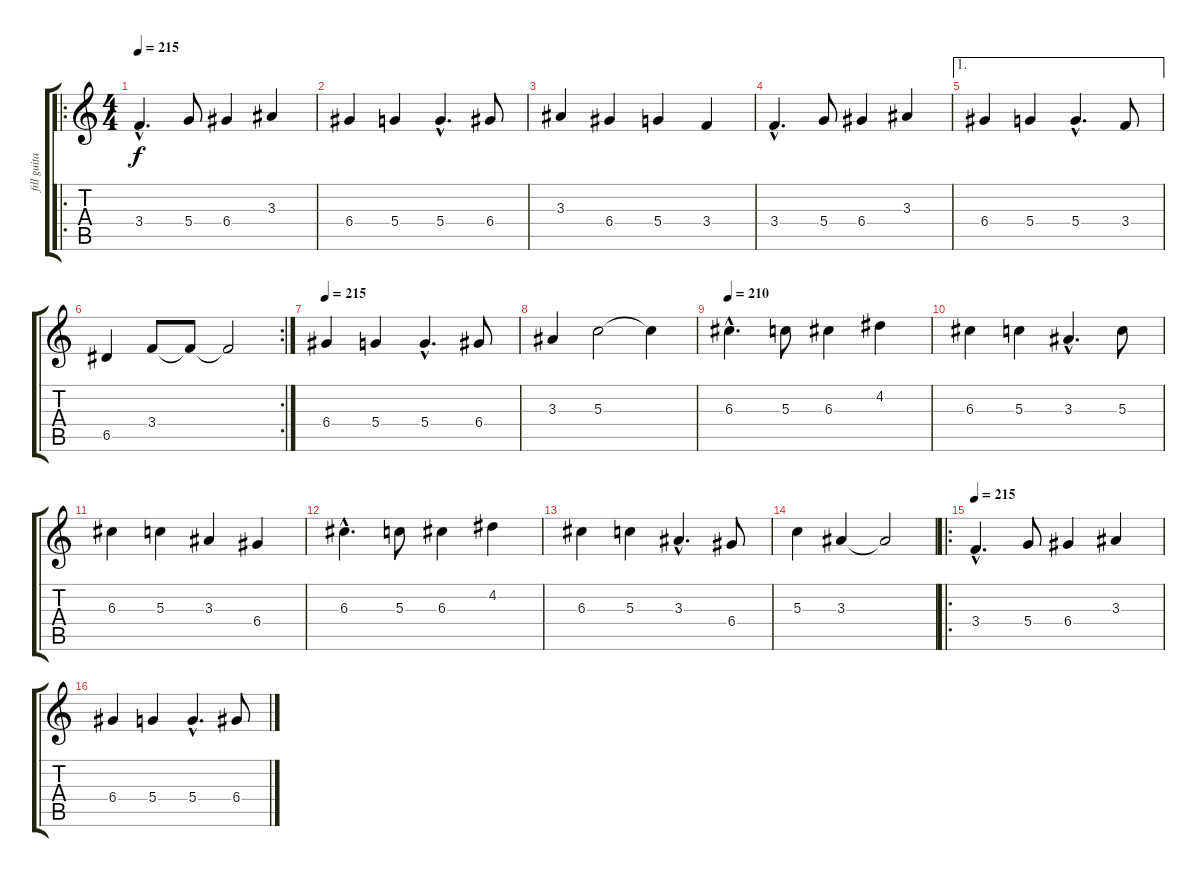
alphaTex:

\track ("fill guitar" "fill guita") {instrument overdrivenguitar}
\staff {score tabs}
\tuning (E4 B3 G3 D3 A2 E2) {hide}
\ro
\ts (4 4)
\tempo 215
\clef g2
\ks c
3.4{hac}.4{d dy f} 5.4.8 6.4.4 3.3.4 |
6.4.4 5.4.4 5.4{hac}.4{d} 6.4.8 |
3.3.4 6.4.4 5.4.4 3.4.4 |
3.4{hac}.4{d} 5.4.8 6.4.4 3.3.4 |
\ae 1
6.4.4 5.4.4 5.4{hac}.4{d} 3.4.8 |
\rc 2
6.5.4 3.4.8 3.4{t}.8 3.4{t}.2 |
\tempo 215
6.4.4 5.4.4 5.4{hac}.4{d} 6.4.8 |
3.3.4 5.3.2 5.3{t}.4 |
\tempo 210
6.3{hac}.4{d} 5.3.8 6.3.4 4.2.4 |
6.3.4 5.3.4 3.3{hac}.4{d} 5.3.8 |
6.3.4 5.3.4 3.3.4 6.4.4 |
6.3{hac}.4{d} 5.3.8 6.3.4 4.2.4 |
6.3.4 5.3.4 3.3{hac}.4{d} 6.4.8 |
5.3.4 3.3.4 3.3{t}.2 |
\ro
\tempo 215
3.4{hac}.4{d} 5.4.8 6.4.4 3.3.4 |
6.4.4 5.4.4 5.4{hac}.4{d} 6.4.8
